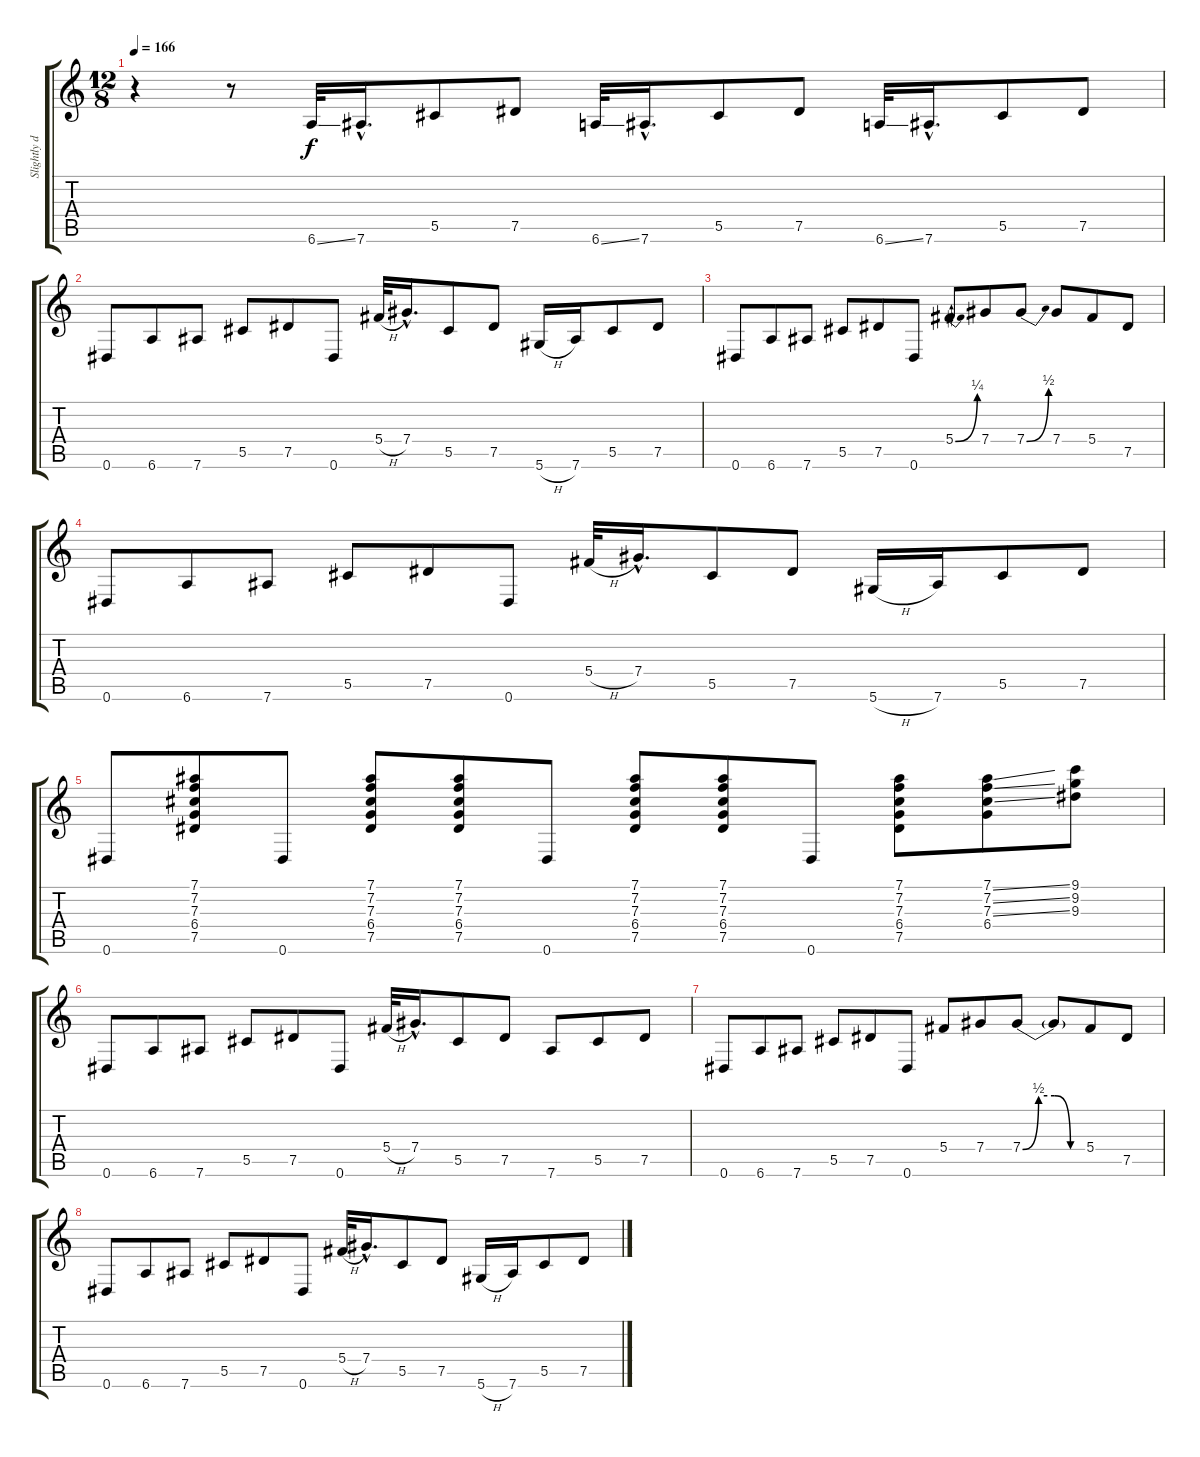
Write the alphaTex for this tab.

\track ("Slightly distorted guitar" "Slightly d") {instrument distortionguitar}
\staff {score tabs}
\tuning (Eb4 Bb3 Gb3 Db3 Ab2 Eb2) {hide}
\ts (12 8)
\tempo 166
\clef g2
\ks c
r.4{dy f instrument distortionguitar} r.8 6.6{ss}.32 7.6{hac}.16{d} 5.5.8 7.5.8 6.6{ss}.32 7.6{hac}.16{d} 5.5.8 7.5.8 6.6{ss}.32 7.6{hac}.16{d} 5.5.8 7.5.8 |
0.6.8 6.6.8 7.6.8 5.5.8 7.5.8 0.6.8 5.4{h}.32 7.4{hac}.16{d} 5.5.8 7.5.8 5.6{h}.16 7.6.16 5.5.8 7.5.8 |
0.6.8 6.6.8 7.6.8 5.5.8 7.5.8 0.6.8 5.4{be (bend 0 0 60 1)}.8 7.4.8 7.4{be (bend 0 0 60 2)}.8 7.4.8 5.4.8 7.5.8 |
0.6.8 6.6.8 7.6.8 5.5.8 7.5.8 0.6.8 5.4{h}.32 7.4{hac}.16{d} 5.5.8 7.5.8 5.6{h}.16 7.6.16 5.5.8 7.5.8 |
0.6.8 (7.1 7.2 7.3 6.4 7.5).8 0.6.8 (7.1 7.2 7.3 6.4 7.5).8 (7.1 7.2 7.3 6.4 7.5).8 0.6.8 (7.1 7.2 7.3 6.4 7.5).8 (7.1 7.2 7.3 6.4 7.5).8 0.6.8 (7.1 7.2 7.3 6.4 7.5).8 (7.1{ss} 7.2{ss} 7.3{ss} 6.4).8 (9.1 9.2 9.3).8 |
0.6.8 6.6.8 7.6.8 5.5.8 7.5.8 0.6.8 5.4{h}.32 7.4{hac}.16{d} 5.5.8 7.5.8 7.6.8 5.5.8 7.5.8 |
0.6.8 6.6.8 7.6.8 5.5.8 7.5.8 0.6.8 5.4.8 7.4.8 7.4{be (custom 0 0 15 2 30 2 45 0 60 0)}.8 7.4{t}.8 5.4.8 7.5.8 |
0.6.8 6.6.8 7.6.8 5.5.8 7.5.8 0.6.8 5.4{h}.32 7.4{hac}.16{d} 5.5.8 7.5.8 5.6{h}.16 7.6.16 5.5.8 7.5.8
